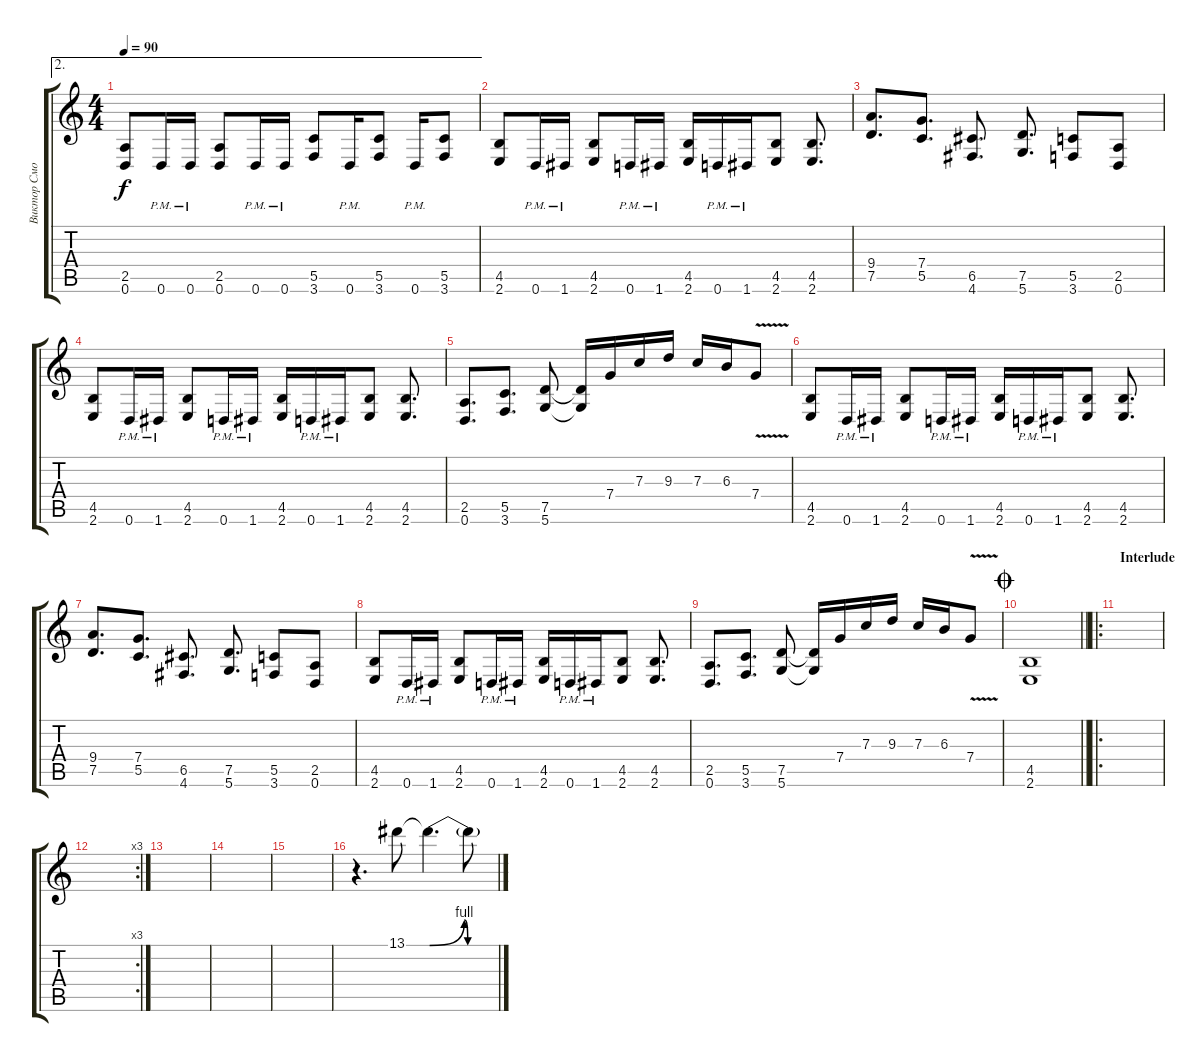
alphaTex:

\track ("Виктор Смольский" "Виктор Смо") {instrument distortionguitar}
\staff {score tabs}
\tuning (D4 A3 F3 C3 G2 D2) {hide}
\ae 2
\ts (4 4)
\tempo 90
\clef g2
\ks c
(2.5 0.6).8{dy f} 0.6{pm}.16 0.6{pm}.16 (2.5 0.6).8 0.6{pm}.16 0.6{pm}.16 (5.5 3.6).8 0.6{pm}.16 (5.5 3.6).8 0.6{pm}.16 (5.5 3.6).8 |
(4.5 2.6).8 0.6{pm}.16 1.6{pm}.16 (4.5 2.6).8 0.6{pm}.16 1.6{pm}.16 (4.5 2.6).16 0.6{pm}.16 1.6{pm}.16 (4.5 2.6).8 (4.5 2.6).8{d} |
(9.4 7.5).8{d} (7.4 5.5).8{d} (6.5 4.6).8{d} (7.5 5.6).8{d} (5.5 3.6).8 (2.5 0.6).8 |
(4.5 2.6).8 0.6{pm}.16 1.6{pm}.16 (4.5 2.6).8 0.6{pm}.16 1.6{pm}.16 (4.5 2.6).16 0.6{pm}.16 1.6{pm}.16 (4.5 2.6).8 (4.5 2.6).8{d} |
(2.5 0.6).8{d} (5.5 3.6).8{d} (7.5 5.6).8 (7.5{t} 5.6{t}).16 7.4.16 7.3.16 9.3.16 7.3.16 6.3.16 7.4{v}.8 |
(4.5 2.6).8 0.6{pm}.16 1.6{pm}.16 (4.5 2.6).8 0.6{pm}.16 1.6{pm}.16 (4.5 2.6).16 0.6{pm}.16 1.6{pm}.16 (4.5 2.6).8 (4.5 2.6).8{d} |
(9.4 7.5).8{d} (7.4 5.5).8{d} (6.5 4.6).8{d} (7.5 5.6).8{d} (5.5 3.6).8 (2.5 0.6).8 |
(4.5 2.6).8 0.6{pm}.16 1.6{pm}.16 (4.5 2.6).8 0.6{pm}.16 1.6{pm}.16 (4.5 2.6).16 0.6{pm}.16 1.6{pm}.16 (4.5 2.6).8 (4.5 2.6).8{d} |
(2.5 0.6).8{d} (5.5 3.6).8{d} (7.5 5.6).8 (7.5{t} 5.6{t}).16 7.4.16 7.3.16 9.3.16 7.3.16 6.3.16 7.4{v}.8 |
\jump coda
\barLineRight lightlight
(4.5 2.6).1 |
\ro
\section ("" "Interlude")
|
\rc 3
|
|
|
|
r.4{d} 13.1.8 13.1{be (custom 0 0 30 4 33 0 60 0) t}.4{d} 13.1{t}.8
